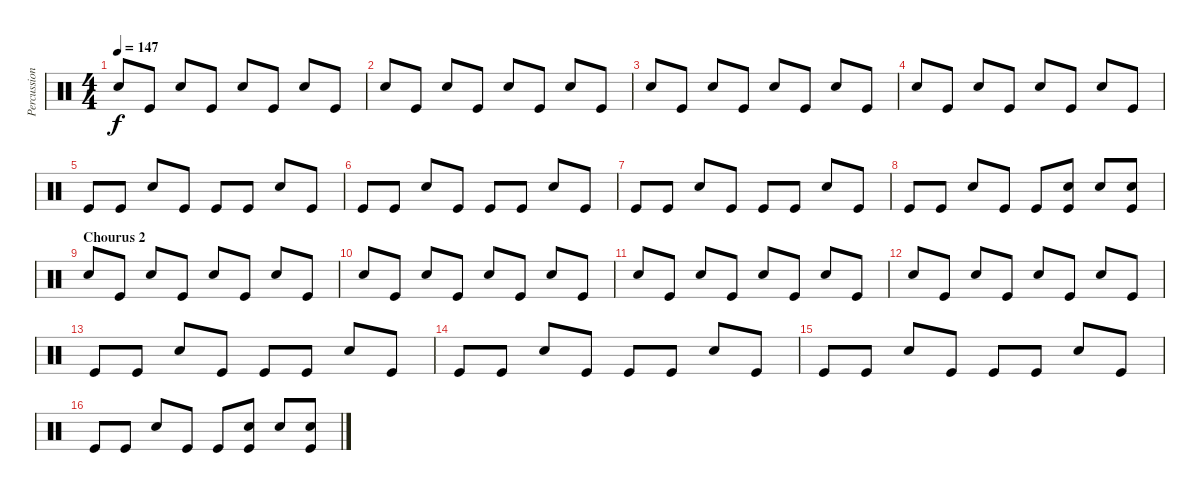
\track ("Percussion" "Percussion") {instrument percussion}
\staff {score}
\articulation defaults
\ts (4 4)
\tempo 147
\clef neutral
\ks c "Snare (hit) 2".8{dy f} "Kick (hit)".8 "Snare (hit) 2".8 "Kick (hit)".8 "Snare (hit) 2".8 "Kick (hit)".8 "Snare (hit) 2".8 "Kick (hit)".8
|
"Snare (hit) 2".8 "Kick (hit)".8 "Snare (hit) 2".8 "Kick (hit)".8 "Snare (hit) 2".8 "Kick (hit)".8 "Snare (hit) 2".8 "Kick (hit)".8 |
"Snare (hit) 2".8 "Kick (hit)".8 "Snare (hit) 2".8 "Kick (hit)".8 "Snare (hit) 2".8 "Kick (hit)".8 "Snare (hit) 2".8 "Kick (hit)".8 |
"Snare (hit) 2".8 "Kick (hit)".8 "Snare (hit) 2".8 "Kick (hit)".8 "Snare (hit) 2".8 "Kick (hit)".8 "Snare (hit) 2".8 "Kick (hit)".8 |
"Kick (hit)".8 "Kick (hit)".8 "Snare (hit) 2".8 "Kick (hit)".8 "Kick (hit)".8 "Kick (hit)".8 "Snare (hit) 2".8 "Kick (hit)".8 |
"Kick (hit)".8 "Kick (hit)".8 "Snare (hit) 2".8 "Kick (hit)".8 "Kick (hit)".8 "Kick (hit)".8 "Snare (hit) 2".8 "Kick (hit)".8 |
"Kick (hit)".8 "Kick (hit)".8 "Snare (hit) 2".8 "Kick (hit)".8 "Kick (hit)".8 "Kick (hit)".8 "Snare (hit) 2".8 "Kick (hit)".8 |
"Kick (hit)".8 "Kick (hit)".8 "Snare (hit) 2".8 "Kick (hit)".8 "Kick (hit)".8 ("Snare (hit) 2" "Kick (hit)").8 "Snare (hit) 2".8 ("Snare (hit) 2" "Kick (hit)").8 |
\section ("" "Chourus 2")
"Snare (hit) 2".8 "Kick (hit)".8 "Snare (hit) 2".8 "Kick (hit)".8 "Snare (hit) 2".8 "Kick (hit)".8 "Snare (hit) 2".8 "Kick (hit)".8 |
"Snare (hit) 2".8 "Kick (hit)".8 "Snare (hit) 2".8 "Kick (hit)".8 "Snare (hit) 2".8 "Kick (hit)".8 "Snare (hit) 2".8 "Kick (hit)".8 |
"Snare (hit) 2".8 "Kick (hit)".8 "Snare (hit) 2".8 "Kick (hit)".8 "Snare (hit) 2".8 "Kick (hit)".8 "Snare (hit) 2".8 "Kick (hit)".8 |
"Snare (hit) 2".8 "Kick (hit)".8 "Snare (hit) 2".8 "Kick (hit)".8 "Snare (hit) 2".8 "Kick (hit)".8 "Snare (hit) 2".8 "Kick (hit)".8 |
"Kick (hit)".8 "Kick (hit)".8 "Snare (hit) 2".8 "Kick (hit)".8 "Kick (hit)".8 "Kick (hit)".8 "Snare (hit) 2".8 "Kick (hit)".8 |
"Kick (hit)".8 "Kick (hit)".8 "Snare (hit) 2".8 "Kick (hit)".8 "Kick (hit)".8 "Kick (hit)".8 "Snare (hit) 2".8 "Kick (hit)".8 |
"Kick (hit)".8 "Kick (hit)".8 "Snare (hit) 2".8 "Kick (hit)".8 "Kick (hit)".8 "Kick (hit)".8 "Snare (hit) 2".8 "Kick (hit)".8 |
"Kick (hit)".8 "Kick (hit)".8 "Snare (hit) 2".8 "Kick (hit)".8 "Kick (hit)".8 ("Snare (hit) 2" "Kick (hit)").8 "Snare (hit) 2".8 ("Snare (hit) 2" "Kick (hit)").8
